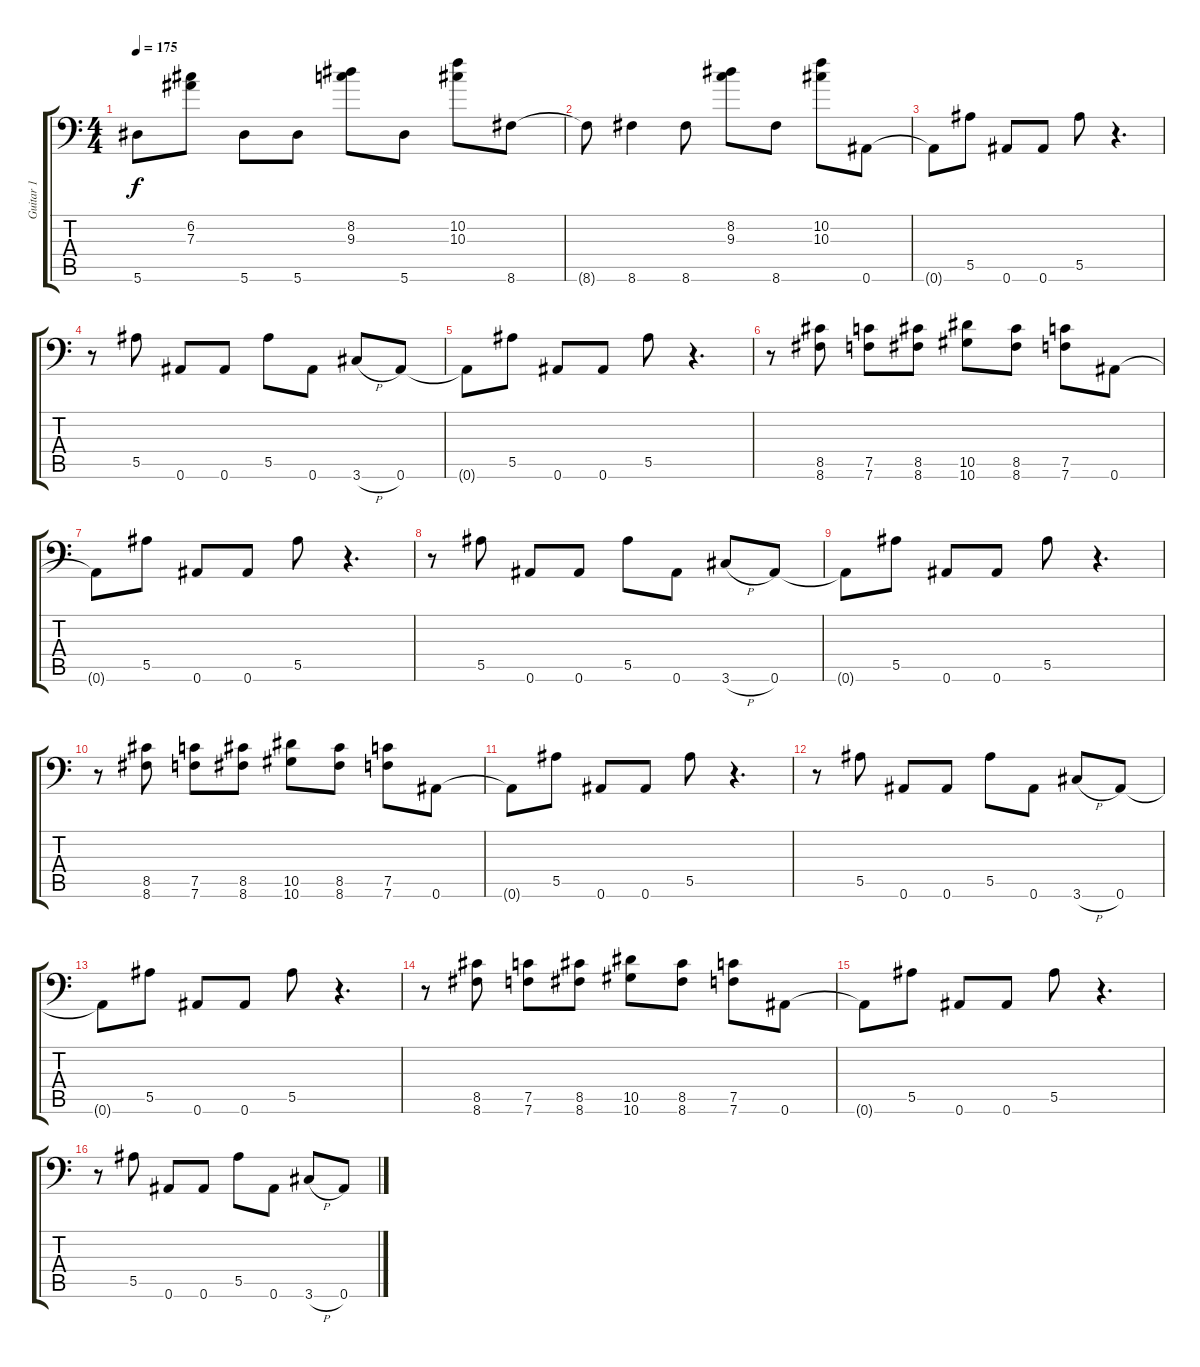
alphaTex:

\track ("Guitar 1" "Guitar 1") {instrument distortionguitar}
\staff {score tabs}
\tuning (C4 G3 Eb3 Bb2 F2 Bb1) {hide}
\ts (4 4)
\tempo 175
\clef f4
\ks c
5.6.8{dy f} (6.2 7.3).8 5.6.8 5.6.8 (8.2 9.3).8 5.6.8 (10.2 10.3).8 8.6.8 |
8.6{t}.8 8.6.4 8.6.8 (8.2 9.3).8 8.6.8 (10.2 10.3).8 0.6.8 |
0.6{t}.8 5.5.8 0.6.8 0.6.8 5.5.8 r.4{d} |
r.8 5.5.8 0.6.8 0.6.8 5.5.8 0.6.8 3.6{h}.8 0.6.8 |
0.6{t}.8 5.5.8 0.6.8 0.6.8 5.5.8 r.4{d} |
r.8 (8.5 8.6).8 (7.5 7.6).8 (8.5 8.6).8 (10.5 10.6).8 (8.5 8.6).8 (7.5 7.6).8 0.6.8 |
0.6{t}.8 5.5.8 0.6.8 0.6.8 5.5.8 r.4{d} |
r.8 5.5.8 0.6.8 0.6.8 5.5.8 0.6.8 3.6{h}.8 0.6.8 |
0.6{t}.8 5.5.8 0.6.8 0.6.8 5.5.8 r.4{d} |
r.8 (8.5 8.6).8 (7.5 7.6).8 (8.5 8.6).8 (10.5 10.6).8 (8.5 8.6).8 (7.5 7.6).8 0.6.8 |
0.6{t}.8 5.5.8 0.6.8 0.6.8 5.5.8 r.4{d} |
r.8 5.5.8 0.6.8 0.6.8 5.5.8 0.6.8 3.6{h}.8 0.6.8 |
0.6{t}.8 5.5.8 0.6.8 0.6.8 5.5.8 r.4{d} |
r.8 (8.5 8.6).8 (7.5 7.6).8 (8.5 8.6).8 (10.5 10.6).8 (8.5 8.6).8 (7.5 7.6).8 0.6.8 |
0.6{t}.8 5.5.8 0.6.8 0.6.8 5.5.8 r.4{d} |
r.8 5.5.8 0.6.8 0.6.8 5.5.8 0.6.8 3.6{h}.8 0.6.8
